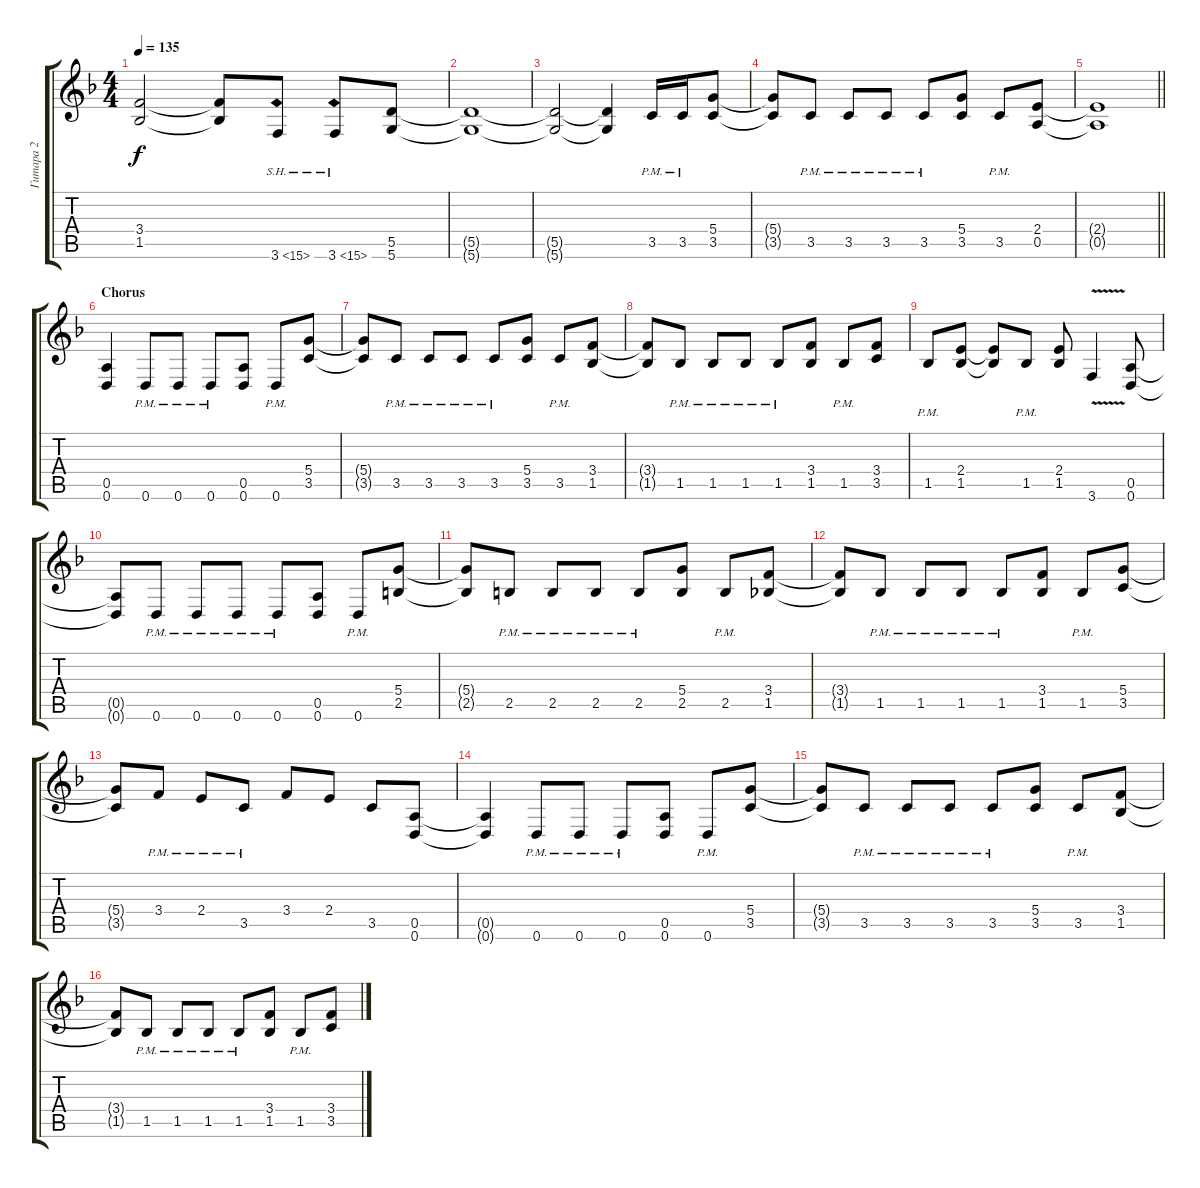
\track ("Гитара 2" "Гитара 2") {instrument distortionguitar}
\staff {score tabs}
\tuning (E4 B3 G3 D3 A2 D2) {hide}
\ts (4 4)
\tempo 135
\clef g2
\ks dminor
(3.4{t} 1.5{t}).2{dy f} (3.4{t} 1.5{t}).8 3.6{sh 12}.8 3.6{sh 12}.8 (5.5 5.6).8 |
(5.5{t} 5.6{t}).1 |
(5.5{t} 5.6{t}).2 (5.5{t} 5.6{t}).4 3.5{pm}.16 3.5{pm}.16 (5.4 3.5).8 |
(5.4{t} 3.5{t}).8 3.5{pm}.8 3.5{pm}.8 3.5{pm}.8 3.5{pm}.8 (5.4 3.5).8 3.5{pm}.8 (2.4 0.5).8 |
\barLineRight lightlight
(2.4{t} 0.5{t}).1 |
\section ("" "Chorus")
(0.5 0.6).4 0.6{pm}.8 0.6{pm}.8 0.6{pm}.8 (0.5 0.6).8 0.6{pm}.8 (5.4 3.5).8 |
(5.4{t} 3.5{t}).8 3.5{pm}.8 3.5{pm}.8 3.5{pm}.8 3.5{pm}.8 (5.4 3.5).8 3.5{pm}.8 (3.4 1.5).8 |
(3.4{t} 1.5{t}).8 1.5{pm}.8 1.5{pm}.8 1.5{pm}.8 1.5{pm}.8 (3.4 1.5).8 1.5{pm}.8 (3.4 3.5).8 |
1.5{pm}.8 (2.4 1.5).8 (2.4{t} 1.5{t}).8 1.5{pm}.8 (2.4 1.5).8 3.6{v}.4 (0.5 0.6).8 |
(0.5{t} 0.6{t}).8 0.6{pm}.8 0.6{pm}.8 0.6{pm}.8 0.6{pm}.8 (0.5 0.6).8 0.6{pm}.8 (5.4 2.5).8 |
(5.4{t} 2.5{t}).8 2.5{pm}.8 2.5{pm}.8 2.5{pm}.8 2.5{pm}.8 (5.4 2.5).8 2.5{pm}.8 (3.4 1.5).8 |
(3.4{t} 1.5{t}).8 1.5{pm}.8 1.5{pm}.8 1.5{pm}.8 1.5{pm}.8 (3.4 1.5).8 1.5{pm}.8 (5.4 3.5).8 |
(5.4{t} 3.5{t}).8 3.4{pm}.8 2.4{pm}.8 3.5{pm}.8 3.4.8 2.4.8 3.5.8 (0.5 0.6).8 |
(0.5{t} 0.6{t}).4 0.6{pm}.8 0.6{pm}.8 0.6{pm}.8 (0.5 0.6).8 0.6{pm}.8 (5.4 3.5).8 |
(5.4{t} 3.5{t}).8 3.5{pm}.8 3.5{pm}.8 3.5{pm}.8 3.5{pm}.8 (5.4 3.5).8 3.5{pm}.8 (3.4 1.5).8 |
(3.4{t} 1.5{t}).8 1.5{pm}.8 1.5{pm}.8 1.5{pm}.8 1.5{pm}.8 (3.4 1.5).8 1.5{pm}.8 (3.4 3.5).8
